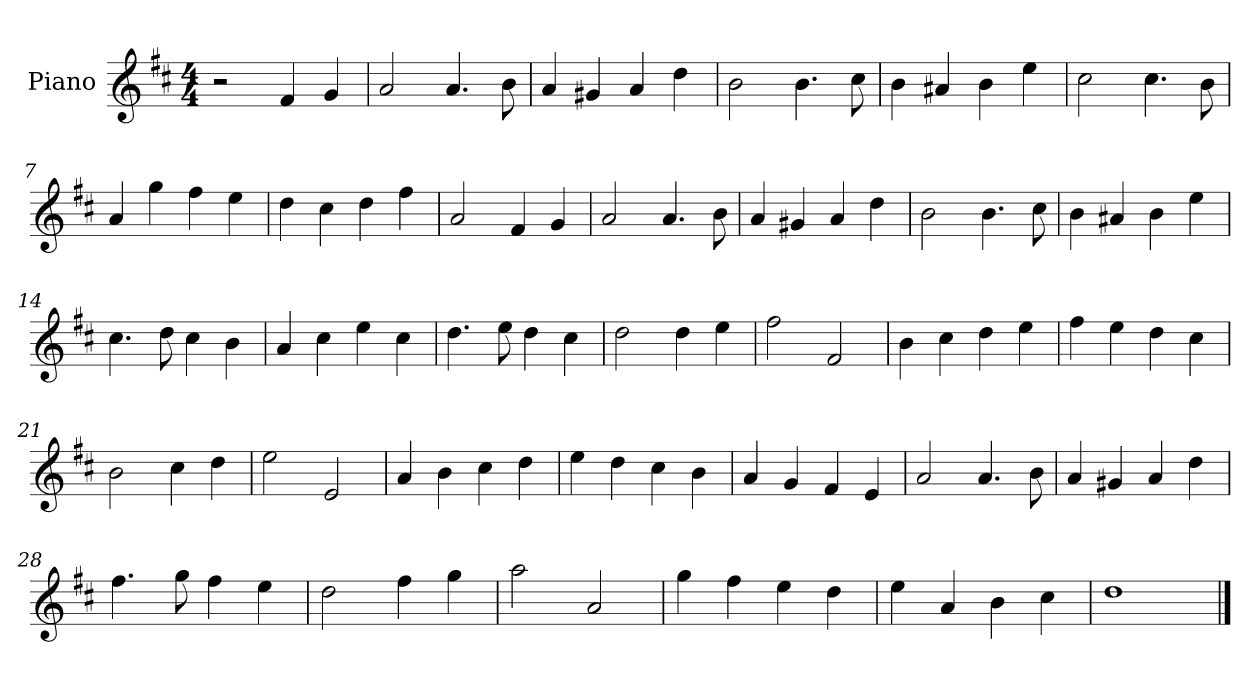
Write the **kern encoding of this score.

**kern
*part1
*staff1
*I"Piano
*I'Pno
*clefG2
*k[f#c#]
*M4/4
=1
2r
4f#/
4g/
=2
2a/
4.a/
8b\
=3
4a/
4g#X/
4a/
4dd\
=4
2b\
4.b\
8cc#\
=5
4b\
4a#X/
4b\
4ee\
=6
2cc#\
4.cc#\
8b\
=7
4a/
4gg\
4ff#\
4ee\
=8
4dd\
4cc#\
4dd\
4ff#\
=9
2a/
4f#/
4g/
=10
2a/
4.a/
8b\
=11
4a/
4g#X/
4a/
4dd\
=12
2b\
4.b\
8cc#\
=13
4b\
4a#X/
4b\
4ee\
=14
4.cc#\
8dd\
4cc#\
4b\
=15
4a/
4cc#\
4ee\
4cc#\
=16
4.dd\
8ee\
4dd\
4cc#\
=17
2dd\
4dd\
4ee\
=18
2ff#\
2f#/
=19
4b\
4cc#\
4dd\
4ee\
=20
4ff#\
4ee\
4dd\
4cc#\
=21
2b\
4cc#\
4dd\
=22
2ee\
2e/
=23
4a/
4b\
4cc#\
4dd\
=24
4ee\
4dd\
4cc#\
4b\
=25
4a/
4g/
4f#/
4e/
=26
2a/
4.a/
8b\
=27
4a/
4g#X/
4a/
4dd\
=28
4.ff#\
8gg\
4ff#\
4ee\
=29
2dd\
4ff#\
4gg\
=30
2aa\
2a/
=31
4gg\
4ff#\
4ee\
4dd\
=32
4ee\
4a/
4b\
4cc#\
=33
1dd
==
*-
